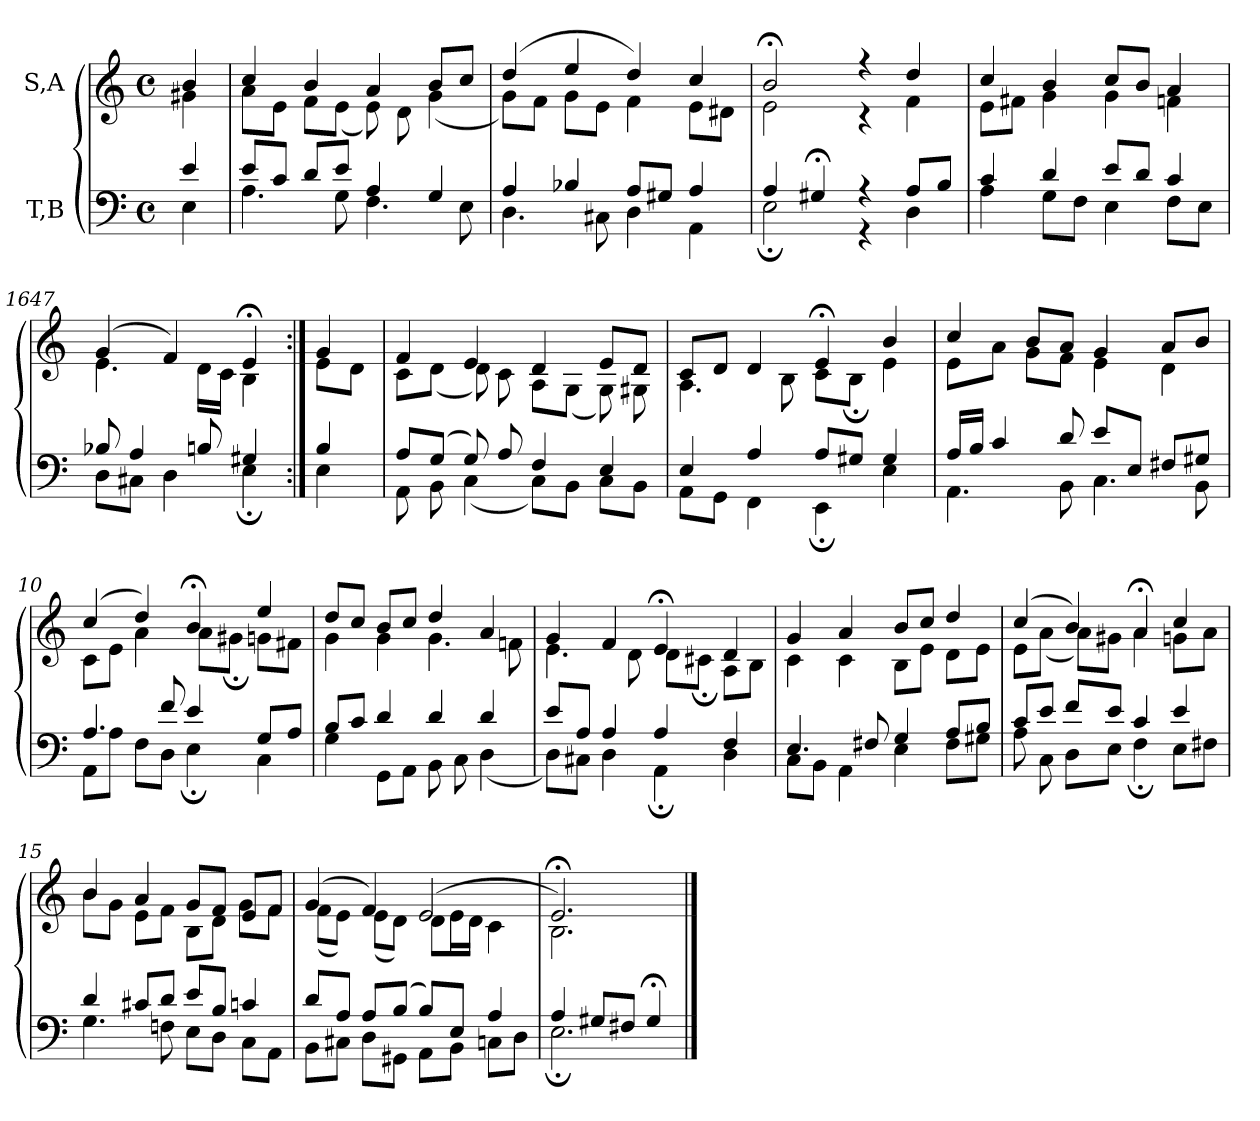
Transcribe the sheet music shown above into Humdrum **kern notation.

**kern	**kern
*part2	*part1
*staff2	*staff1
*I"T,B	*I"S,A
*clefF4	*clefG2
*k[]	*k[]
*M4/4	*M4/4
*met(c)	*met(c)
=	=
*^	*^
4e	4E	4b	4g#X
=1	=1	=1	=1
8eL	4.A	4cc	8aL
8cJ	.	.	8eJ
8dL	.	4b	8fL
8eJ	8G	.	(<8eJ
4A	4.F	4a	8e)
.	.	.	8d
4G	.	8bL	(<4g
.	8E	8ccJ	.
=2	=2	=2	=2
4A	4.D	(>4dd	8gL)
.	.	.	8fJ
4B-X	.	4ee	8gL
.	8C#X	.	8eJ
8AL	4D	4dd)	4f
8G#XJ	.	.	.
4A	4AA	4cc	8eL
.	.	.	8d#XJ
=3	=3	=3	=3
4A	2E;	2b;<	2e
4G#X;<	.	.	.
4r	4r	4r	4r
8AL	4D	4dd	4f
8BJ	.	.	.
=4	=4	=4	=4
4c	4A	4cc	8eL
.	.	.	8f#XJ
4d	8GL	4b	4g
.	8FJ	.	.
8eL	4E	8ccL	4g
8dJ	.	8bJ	.
4c	8FL	4a	4fn
.	8EJ	.	.
=1647	=1647	=1647	=1647
8B-X	8DL	(>4g	4.e
4A	8C#XJ	.	.
.	4D	4f)	.
8Bn	.	.	16dLL
.	.	.	16cJJ
4G#X	4E;	4e;<	4B
=1648:|!	=1648:|!	=1648:|!	=1648:|!
4B	4E	4g	8eL
.	.	.	8dJ
=7	=7	=7	=7
8AL	8AA	4f	8cL
(>8GJ	8BB	.	(<8dJ
8G)	(<4C	4e	8d)
8A	.	.	8c
4F	8CL)	4d	8AL
.	8BBJ	.	(<8GJ
4E	8CL	8eL	8G)
.	8BBJ	8dJ	8G#X
=8	=8	=8	=8
4E	8AAL	8cL	4.A
.	8GGJ	8dJ	.
4A	4FF	4d	.
.	.	.	8B
8AL	4EE;	4e;<	8cL
8G#XJ	.	.	8B;J
4G#	4E	4b	4e
=9	=9	=9	=9
16ALL	4.AA	4cc	8eL
16BJJ	.	.	.
4c	.	.	8aJ
.	.	8bL	8gL
8d	8BB	8aJ	8fJ
8eL	4.C	4g	4e
8EJ	.	.	.
8F#XL	.	8aL	4d
8G#XJ	8BB	8bJ	.
=10	=10	=10	=10
4.A	8AAL	(>4cc	8cL
.	8AJ	.	8eJ
.	8FL	4dd)	4a
8f	8DJ	.	.
4e	4E;	4b;<	8aL
.	.	.	8g#X;J
8GL	4C	4ee	8gnL
8AJ	.	.	8f#XJ
=11	=11	=11	=11
8BL	4G	8ddL	4g
8cJ	.	8ccJ	.
4d	8GGL	8bL	4g
.	8AAJ	8ccJ	.
4d	8BB	4dd	4.g
.	8C	.	.
4d	(<4D	4a	.
.	.	.	8fn
=12	=12	=12	=12
8eL	8DL)	4g	4.e
8AJ	8C#XJ	.	.
4A	4D	4f	.
.	.	.	8d
4A	4AA;	4e;<	8dL
.	.	.	8c#X;J
4F	4D	4d	8AL
.	.	.	8BJ
=13	=13	=13	=13
4.E	8CL	4g	4c
.	8BBJ	.	.
.	4AA	4a	4c
8F#X	.	.	.
4G	4E	8bL	8BL
.	.	8ccJ	8eJ
8AL	8F#L	4dd	8dL
8BJ	8G#XJ	.	8eJ
=14	=14	=14	=14
8cL	8A	(>4cc	8eL
8eJ	8C	.	(<8aJ
8fL	8DL	4b)	8aL)
8eJ	8EJ	.	8g#XJ
4c	4F;	4a;<	4a
4e	8EL	4cc	8gnL
.	8F#XJ	.	8aJ
=15	=15	=15	=15
4d	4.G	4b	8bL
.	.	.	8gJ
8c#XL	.	4a	8eL
8dJ	8Fn	.	8fJ
8eL	8EL	8gL	8BL
8BJ	8DJ	8fJ	8dJ
4cn	8CL	8eL	8gL
.	8AAJ	8fJ	8fJ
=16	=16	=16	=16
8dL	8BBL	(>4g	(<8fL
8AJ	8C#XJ	.	8eJ)
8AL	8DL	4f)	(<8eL
(>8BJ	8GG#XJ	.	8dJ)
8BL)	8AAL	(>2e	8dL
8EJ	8BBJ	.	16eL
.	.	.	16dJJ
4A	8CnL	.	4c
.	8DJ	.	.
=17	=17	=17	=17
4A	2.E;	2.e;<)	2.B
8G#XL	.	.	.
8F#XJ	.	.	.
4G#;<	.	.	.
*v	*v	*	*
*	*v	*v
==	==
*-	*-
